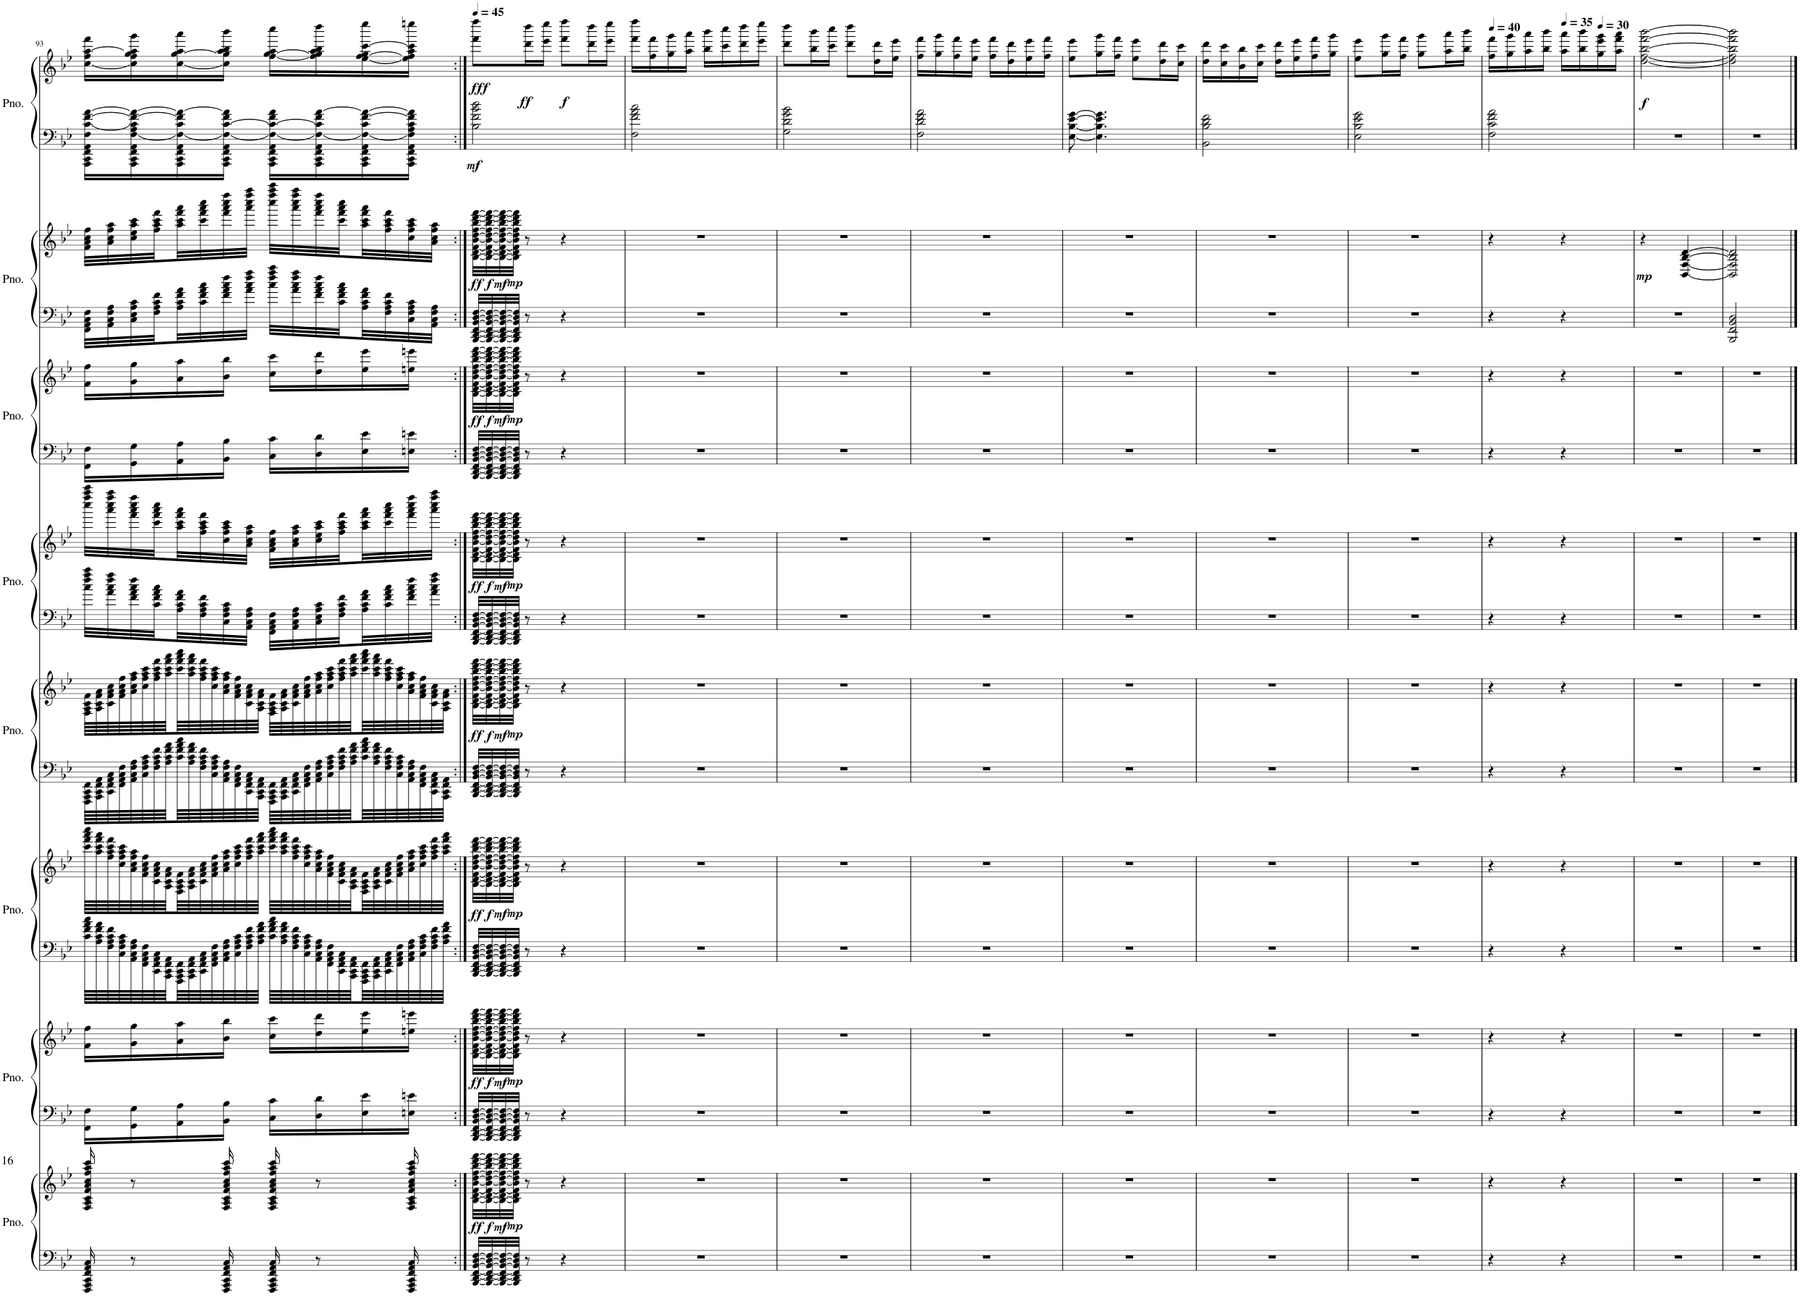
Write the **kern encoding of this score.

**kern	**kern	**dynam	**kern	**kern	**dynam	**kern	**kern	**dynam	**kern	**kern	**dynam	**kern	**kern	**dynam	**kern	**kern	**dynam	**kern	**kern	**dynam	**kern	**kern	**dynam
*part8	*part8	*part8	*part7	*part7	*part7	*part6	*part6	*part6	*part5	*part5	*part5	*part4	*part4	*part4	*part3	*part3	*part3	*part2	*part2	*part2	*part1	*part1	*part1
*staff16	*staff15	*staff15/16	*staff14	*staff13	*staff13/14	*staff12	*staff11	*staff11/12	*staff10	*staff9	*staff9/10	*staff8	*staff7	*staff7/8	*staff6	*staff5	*staff5/6	*staff4	*staff3	*staff3/4	*staff2	*staff1	*staff1/2
*I"Piano	*	*	*I"Piano	*	*	*I"Piano	*	*	*I"Piano	*	*	*I"Piano	*	*	*I"Piano	*	*	*I"Piano	*	*	*I"Piano	*	*
*I'Pno.	*	*	*I'Pno.	*	*	*I'Pno.	*	*	*I'Pno.	*	*	*I'Pno.	*	*	*I'Pno.	*	*	*I'Pno.	*	*	*I'Pno.	*	*
!!LO:PB:g=z
*clefF4	*clefG2	*	*clefF4	*clefG2	*	*clefF4	*clefG2	*	*clefF4	*clefG2	*	*clefF4	*clefG2	*	*clefF4	*clefG2	*	*clefF4	*clefG2	*	*clefF4	*clefG2	*
*k[b-e-]	*k[b-e-]	*	*k[b-e-]	*k[b-e-]	*	*k[b-e-]	*k[b-e-]	*	*k[b-e-]	*k[b-e-]	*	*k[b-e-]	*k[b-e-]	*	*k[b-e-]	*k[b-e-]	*	*k[b-e-]	*k[b-e-]	*	*k[b-e-]	*k[b-e-]	*
*M2/4	*M2/4	*	*M2/4	*M2/4	*	*M2/4	*M2/4	*	*M2/4	*M2/4	*	*M2/4	*M2/4	*	*M2/4	*M2/4	*	*M2/4	*M2/4	*	*M2/4	*M2/4	*
=93	=93	=93	=93	=93	=93	=93	=93	=93	=93	=93	=93	=93	=93	=93	=93	=93	=93	=93	=93	=93	=93	=93	=93
16FFF/ 16AAA/ 16CC/ 16FF/ 16AA/ 16C/	16F/ 16A/ 16c/ 16f/ 16a/ 16cc/ 16ff/ 16aa/ 16ccc/	.	16FF\ 16F\LL	16f\ 16ff\LL	.	64c\ 64f\ 64a\ 64cc\LLLL	64ccc\ 64fff\ 64aaa\ 64cccc\LLLL	.	64FFF\ 64AAA\ 64CC\ 64FF\LLLL	64F\ 64A\ 64c\ 64f\LLLL	.	32cc\ 32ff\ 32aa\ 32ccc\LLL	32cccc\ 32ffff\ 32aaaa\ 32ccccc\LLL	.	16FF\ 16F\LL	16f\ 16ff\LL	.	32FF\ 32AA\ 32C\ 32F\LLL	32f\ 32a\ 32cc\ 32ff\LLL	.	16AAA\ 16CC\ 16FF\ 16AA\ 16F\ [16c\ [16f\ [16a\LL	[16cc\ 16ff\ [16aa\ 16fff\LL	.
.	.	.	.	.	.	64A\ 64c\ 64f\ 64a\	64aa\ 64ccc\ 64fff\ 64aaa\	.	64AAA\ 64CC\ 64FF\ 64AA\	64A\ 64c\ 64f\ 64a\	.	.	.	.	.	.	.	.	.	.	.	.	.
.	.	.	.	.	.	64F\ 64A\ 64c\ 64f\	64ff\ 64aa\ 64ccc\ 64fff\	.	64CC\ 64FF\ 64AA\ 64C\	64c\ 64f\ 64a\ 64cc\	.	32a\ 32cc\ 32ff\ 32aa\	32aaa\ 32cccc\ 32ffff\ 32aaaa\	.	.	.	.	32AA\ 32C\ 32F\ 32A\	32a\ 32cc\ 32ff\ 32aa\	.	.	.	.
.	.	.	.	.	.	64C\ 64F\ 64A\ 64c\	64cc\ 64ff\ 64aa\ 64ccc\	.	64FF\ 64AA\ 64C\ 64F\	64f\ 64a\ 64cc\ 64ff\	.	.	.	.	.	.	.	.	.	.	.	.	.
8r	8r	.	16GG\ 16G\	16g\ 16gg\	.	64AA\ 64C\ 64F\ 64A\	64a\ 64cc\ 64ff\ 64aa\	.	64AA\ 64C\ 64F\ 64A\	64a\ 64cc\ 64ff\ 64aa\	.	32f\ 32a\ 32cc\ 32ff\	32fff\ 32aaa\ 32cccc\ 32ffff\	.	16GG\ 16G\	16g\ 16gg\	.	32C\ 32E-\ 32A\ 32c\	32cc\ 32ee-\ 32aa\ 32ccc\	.	16AAA\ 16CC\ 16FF\ 16AA\ [16F\ 16A\ 16c\] 16f\_ 16a\_	16cc\] 16ff\ 16gg\ 16aa\] 16ggg\	.
.	.	.	.	.	.	64FF\ 64AA\ 64C\ 64F\	64f\ 64a\ 64cc\ 64ff\	.	64C\ 64F\ 64A\ 64c\	64cc\ 64ff\ 64aa\ 64ccc\	.	.	.	.	.	.	.	.	.	.	.	.	.
.	.	.	.	.	.	64CC\ 64FF\ 64AA\ 64C\	64c\ 64f\ 64a\ 64cc\	.	64F\ 64A\ 64c\ 64f\	64ff\ 64aa\ 64ccc\ 64fff\	.	32c\ 32f\ 32a\ 32cc\	32ccc\ 32fff\ 32aaa\ 32cccc\	.	.	.	.	32F\ 32A\ 32c\ 32f\	32ff\ 32aa\ 32ccc\ 32fff\	.	.	.	.
.	.	.	.	.	.	64AAA\ 64CC\ 64FF\ 64AA\	64A\ 64c\ 64f\ 64a\	.	64A\ 64c\ 64f\ 64a\	64aa\ 64ccc\ 64fff\ 64aaa\	.	.	.	.	.	.	.	.	.	.	.	.	.
.	.	.	16AA\ 16A\	16a\ 16aa\	.	64FFF\ 64AAA\ 64CC\ 64FF\	64F\ 64A\ 64c\ 64f\	.	64c\ 64f\ 64a\ 64cc\	64ccc\ 64fff\ 64aaa\ 64cccc\	.	32A\ 32c\ 32f\ 32a\	32aa\ 32ccc\ 32fff\ 32aaa\	.	16AA\ 16A\	16a\ 16aa\	.	32A\ 32c\ 32f\ 32a\	32aa\ 32ccc\ 32fff\ 32aaa\	.	16AAA\ 16CC\ 16FF\ 16AA\ 16F\_ 16c\ 16f\] 16a\_	[16cc\ [16gg\ 16aa\ 16aaa\	.
.	.	.	.	.	.	64AAA\ 64CC\ 64FF\ 64AA\	64A\ 64c\ 64f\ 64a\	.	64A\ 64c\ 64f\ 64a\	64aa\ 64ccc\ 64fff\ 64aaa\	.	.	.	.	.	.	.	.	.	.	.	.	.
.	.	.	.	.	.	64CC\ 64FF\ 64AA\ 64C\	64c\ 64f\ 64a\ 64cc\	.	64F\ 64A\ 64c\ 64f\	64ff\ 64aa\ 64ccc\ 64fff\	.	32F\ 32A\ 32c\ 32f\	32ff\ 32aa\ 32ccc\ 32fff\	.	.	.	.	32c\ 32f\ 32a\ 32cc\	32ccc\ 32fff\ 32aaa\ 32cccc\	.	.	.	.
.	.	.	.	.	.	64FF\ 64AA\ 64C\ 64F\	64f\ 64a\ 64cc\ 64ff\	.	64C\ 64F\ 64A\ 64c\	64cc\ 64ff\ 64aa\ 64ccc\	.	.	.	.	.	.	.	.	.	.	.	.	.
16FFF/ 16AAA/ 16CC/ 16FF/ 16AA/ 16C/	16F/ 16A/ 16c/ 16f/ 16a/ 16cc/ 16ff/ 16aa/ 16ccc/	.	16BB-\ 16B-\JJ	16b-\ 16bb-\JJ	.	64AA\ 64C\ 64F\ 64A\	64a\ 64cc\ 64ff\ 64aa\	.	64AA\ 64C\ 64F\ 64A\	64a\ 64cc\ 64ff\ 64aa\	.	32C\ 32F\ 32A\ 32c\	32cc\ 32ff\ 32aa\ 32ccc\	.	16BB-\ 16B-\JJ	16b-\ 16bb-\JJ	.	32f\ 32a\ 32cc\ 32ff\	32fff\ 32aaa\ 32cccc\ 32ffff\	.	16AAA\ 16CC\ 16FF\ 16AA\ 16F\_ [16c\ 16f\ 16a\]JJ	16cc\] 16gg\] 16aa\ 16bb-\ 16bbb-\JJ	.
.	.	.	.	.	.	64C\ 64F\ 64A\ 64c\	64cc\ 64ff\ 64aa\ 64ccc\	.	64FF\ 64AA\ 64C\ 64F\	64f\ 64a\ 64cc\ 64ff\	.	.	.	.	.	.	.	.	.	.	.	.	.
.	.	.	.	.	.	64F\ 64A\ 64c\ 64f\	64ff\ 64aa\ 64ccc\ 64fff\	.	64CC\ 64FF\ 64AA\ 64C\	64c\ 64f\ 64a\ 64cc\	.	32AA\ 32C\ 32F\ 32A\JJJ	32a\ 32cc\ 32ff\ 32aa\JJJ	.	.	.	.	32a\ 32cc\ 32ff\ 32aa\JJJ	32aaa\ 32cccc\ 32ffff\ 32aaaa\JJJ	.	.	.	.
.	.	.	.	.	.	64A\ 64c\ 64f\ 64a\JJJJ	64aa\ 64ccc\ 64fff\ 64aaa\JJJJ	.	64AAA\ 64CC\ 64FF\ 64AA\JJJJ	64A\ 64c\ 64f\ 64a\JJJJ	.	.	.	.	.	.	.	.	.	.	.	.	.
16FFF/ 16AAA/ 16CC/ 16FF/ 16AA/ 16C/	16F/ 16A/ 16c/ 16f/ 16a/ 16cc/ 16ff/ 16aa/ 16ccc/	.	16C\ 16c\LL	16cc\ 16ccc\LL	.	64c\ 64f\ 64a\ 64cc\LLLL	64ccc\ 64fff\ 64aaa\ 64cccc\LLLL	.	64FFF\ 64AAA\ 64CC\ 64FF\LLLL	64F\ 64A\ 64c\ 64f\LLLL	.	32FF\ 32AA\ 32C\ 32F\LLL	32f\ 32a\ 32cc\ 32ff\LLL	.	16C\ 16c\LL	16cc\ 16ccc\LL	.	32cc\ 32ff\ 32aa\ 32ccc\LLL	32cccc\ 32ffff\ 32aaaa\ 32ccccc\LLL	.	16AAA\ 16CC\ 16FF\ 16AA\ 16F\_ 16c\_ 16f\ 16a\LL	[16ff\ [16gg\ 16aa\ 16cccc\LL	.
.	.	.	.	.	.	64A\ 64c\ 64f\ 64a\	64aa\ 64ccc\ 64fff\ 64aaa\	.	64AAA\ 64CC\ 64FF\ 64AA\	64A\ 64c\ 64f\ 64a\	.	.	.	.	.	.	.	.	.	.	.	.	.
.	.	.	.	.	.	64F\ 64A\ 64c\ 64f\	64ff\ 64aa\ 64ccc\ 64fff\	.	64CC\ 64FF\ 64AA\ 64C\	64c\ 64f\ 64a\ 64cc\	.	32AA\ 32C\ 32F\ 32A\	32a\ 32cc\ 32ff\ 32aa\	.	.	.	.	32a\ 32cc\ 32ff\ 32aa\	32aaa\ 32cccc\ 32ffff\ 32aaaa\	.	.	.	.
.	.	.	.	.	.	64C\ 64F\ 64A\ 64c\	64cc\ 64ff\ 64aa\ 64ccc\	.	64FF\ 64AA\ 64C\ 64F\	64f\ 64a\ 64cc\ 64ff\	.	.	.	.	.	.	.	.	.	.	.	.	.
8r	8r	.	16D\ 16d\	16dd\ 16ddd\	.	64AA\ 64C\ 64F\ 64A\	64a\ 64cc\ 64ff\ 64aa\	.	64AA\ 64C\ 64F\ 64A\	64a\ 64cc\ 64ff\ 64aa\	.	32C\ 32E-\ 32A\ 32c\	32cc\ 32ee-\ 32aa\ 32ccc\	.	16D\ 16d\	16dd\ 16ddd\	.	32f\ 32a\ 32cc\ 32ff\	32fff\ 32aaa\ 32cccc\ 32ffff\	.	16AAA\ 16CC\ 16FF\ 16AA\ 16F\_ 16c\] 16f\ [16a\	16ff\] 16gg\] 16aa\ 16bb-\ 16dddd\	.
.	.	.	.	.	.	64FF\ 64AA\ 64C\ 64F\	64f\ 64a\ 64cc\ 64ff\	.	64C\ 64F\ 64A\ 64c\	64cc\ 64ff\ 64aa\ 64ccc\	.	.	.	.	.	.	.	.	.	.	.	.	.
.	.	.	.	.	.	64CC\ 64FF\ 64AA\ 64C\	64c\ 64f\ 64a\ 64cc\	.	64F\ 64A\ 64c\ 64f\	64ff\ 64aa\ 64ccc\ 64fff\	.	32F\ 32A\ 32c\ 32f\	32ff\ 32aa\ 32ccc\ 32fff\	.	.	.	.	32c\ 32f\ 32a\ 32cc\	32ccc\ 32fff\ 32aaa\ 32cccc\	.	.	.	.
.	.	.	.	.	.	64AAA\ 64CC\ 64FF\ 64AA\	64A\ 64c\ 64f\ 64a\	.	64A\ 64c\ 64f\ 64a\	64aa\ 64ccc\ 64fff\ 64aaa\	.	.	.	.	.	.	.	.	.	.	.	.	.
.	.	.	16E-\ 16e-\	16ee-\ 16eee-\	.	64FFF\ 64AAA\ 64CC\ 64FF\	64F\ 64A\ 64c\ 64f\	.	64c\ 64f\ 64a\ 64cc\	64ccc\ 64fff\ 64aaa\ 64cccc\	.	32A\ 32c\ 32f\ 32a\	32aa\ 32ccc\ 32fff\ 32aaa\	.	16E-\ 16e-\	16ee-\ 16eee-\	.	32A\ 32c\ 32f\ 32a\	32aa\ 32ccc\ 32fff\ 32aaa\	.	16AAA\ 16CC\ 16FF\ 16AA\ 16F\_ 16c\ [16f\ 16a\_	[16ee-\ [16ff\ 16gg\ [16ccc\ 16eeee-\	.
.	.	.	.	.	.	64AAA\ 64CC\ 64FF\ 64AA\	64A\ 64c\ 64f\ 64a\	.	64A\ 64c\ 64f\ 64a\	64aa\ 64ccc\ 64fff\ 64aaa\	.	.	.	.	.	.	.	.	.	.	.	.	.
.	.	.	.	.	.	64CC\ 64FF\ 64AA\ 64C\	64c\ 64f\ 64a\ 64cc\	.	64F\ 64A\ 64c\ 64f\	64ff\ 64aa\ 64ccc\ 64fff\	.	32c\ 32f\ 32a\ 32cc\	32ccc\ 32fff\ 32aaa\ 32cccc\	.	.	.	.	32F\ 32A\ 32c\ 32f\	32ff\ 32aa\ 32ccc\ 32fff\	.	.	.	.
.	.	.	.	.	.	64FF\ 64AA\ 64C\ 64F\	64f\ 64a\ 64cc\ 64ff\	.	64C\ 64F\ 64A\ 64c\	64cc\ 64ff\ 64aa\ 64ccc\	.	.	.	.	.	.	.	.	.	.	.	.	.
16FFF/ 16AAA/ 16CC/ 16FF/ 16AA/ 16C/	16F/ 16A/ 16c/ 16f/ 16a/ 16cc/ 16ff/ 16aa/ 16ccc/	.	16En\ 16en\JJ	16een\ 16eeen\JJ	.	64AA\ 64C\ 64F\ 64A\	64a\ 64cc\ 64ff\ 64aa\	.	64AA\ 64C\ 64F\ 64A\	64a\ 64cc\ 64ff\ 64aa\	.	32f\ 32a\ 32cc\ 32ff\	32fff\ 32aaa\ 32cccc\ 32ffff\	.	16En\ 16en\JJ	16een\ 16eeen\JJ	.	32C\ 32F\ 32A\ 32c\	32cc\ 32ff\ 32aa\ 32ccc\	.	16AAA\ 16CC\ 16FF\ 16AA\ 16F\] 16A\ 16c\ 16f\] 16a\]JJ	16ee-\] 16ff\] 16aa\ 16ccc\] 16eeeen\JJ	.
.	.	.	.	.	.	64C\ 64F\ 64A\ 64c\	64cc\ 64ff\ 64aa\ 64ccc\	.	64FF\ 64AA\ 64C\ 64F\	64f\ 64a\ 64cc\ 64ff\	.	.	.	.	.	.	.	.	.	.	.	.	.
.	.	.	.	.	.	64F\ 64A\ 64c\ 64f\	64ff\ 64aa\ 64ccc\ 64fff\	.	64CC\ 64FF\ 64AA\ 64C\	64c\ 64f\ 64a\ 64cc\	.	32a\ 32cc\ 32ff\ 32aa\JJJ	32aaa\ 32cccc\ 32ffff\ 32aaaa\JJJ	.	.	.	.	32AA\ 32C\ 32F\ 32A\JJJ	32a\ 32cc\ 32ff\ 32aa\JJJ	.	.	.	.
.	.	.	.	.	.	64A\ 64c\ 64f\ 64a\JJJJ	64aa\ 64ccc\ 64fff\ 64aaa\JJJJ	.	64AAA\ 64CC\ 64FF\ 64AA\JJJJ	64A\ 64c\ 64f\ 64a\JJJJ	.	.	.	.	.	.	.	.	.	.	.	.	.
=94:|!	=94:|!	=94:|!	=94:|!	=94:|!	=94:|!	=94:|!	=94:|!	=94:|!	=94:|!	=94:|!	=94:|!	=94:|!	=94:|!	=94:|!	=94:|!	=94:|!	=94:|!	=94:|!	=94:|!	=94:|!	=94:|!	=94:|!	=94:|!
*	*	*	*	*	*	*	*	*	*	*	*	*	*	*	*	*	*	*	*	*	*	*MM45	*
!	!	!LO:DY:b	!	!	!LO:DY:b	!	!	!LO:DY:b	!	!	!LO:DY:b	!	!	!LO:DY:b	!	!	!LO:DY:b	!	!	!LO:DY:b	!	!	!LO:DY:b=2
!	!	!	!	!	!	!	!	!	!	!	!	!	!	!	!	!	!	!	!	!	!	!	!LO:DY:n=1:b
[32BBB-/ [32DD/ [32FF/ [32BB-/ [32D/ [32F/LLL	[32B-\ [32d\ [32f\ [32b-\ [32dd\ [32ff\ [32bb-\ [32ddd\ [32fff\LLL	ff	[32BBB-/ [32DD/ [32FF/ [32BB-/ [32D/ [32F/LLL	[32B-\ [32d\ [32f\ [32b-\ [32dd\ [32ff\ [32bb-\ [32ddd\ [32fff\LLL	ff	[32BBB-/ [32DD/ [32FF/ [32BB-/ [32D/ [32F/LLL	[32B-\ [32d\ [32f\ [32b-\ [32dd\ [32ff\ [32bb-\ [32ddd\ [32fff\LLL	ff	[32BBB-/ [32DD/ [32FF/ [32BB-/ [32D/ [32F/LLL	[32B-\ [32d\ [32f\ [32b-\ [32dd\ [32ff\ [32bb-\ [32ddd\ [32fff\LLL	ff	[32BBB-/ [32DD/ [32FF/ [32BB-/ [32D/ [32F/LLL	[32B-\ [32d\ [32f\ [32b-\ [32dd\ [32ff\ [32bb-\ [32ddd\ [32fff\LLL	ff	[32BBB-/ [32DD/ [32FF/ [32BB-/ [32D/ [32F/LLL	[32B-\ [32d\ [32f\ [32b-\ [32dd\ [32ff\ [32bb-\ [32ddd\ [32fff\LLL	ff	[32BBB-/ [32DD/ [32FF/ [32BB-/ [32D/ [32F/LLL	[32B-\ [32d\ [32f\ [32b-\ [32dd\ [32ff\ [32bb-\ [32ddd\ [32fff\LLL	ff	2B-\ 2f\ 2b-\ 2dd\	8fff\ 8ffff\L	mf fff
!	!	!LO:DY:b	!	!	!LO:DY:b	!	!	!LO:DY:b	!	!	!LO:DY:b	!	!	!LO:DY:b	!	!	!LO:DY:b	!	!	!LO:DY:b	!	!	!
32BBB-/_ 32DD/_ 32FF/_ 32BB-/_ 32D/_ 32F/_	32B-\_ 32d\_ 32f\_ 32b-\_ 32dd\_ 32ff\_ 32bb-\_ 32ddd\_ 32fff\_	f	32BBB-/_ 32DD/_ 32FF/_ 32BB-/_ 32D/_ 32F/_	32B-\_ 32d\_ 32f\_ 32b-\_ 32dd\_ 32ff\_ 32bb-\_ 32ddd\_ 32fff\_	f	32BBB-/_ 32DD/_ 32FF/_ 32BB-/_ 32D/_ 32F/_	32B-\_ 32d\_ 32f\_ 32b-\_ 32dd\_ 32ff\_ 32bb-\_ 32ddd\_ 32fff\_	f	32BBB-/_ 32DD/_ 32FF/_ 32BB-/_ 32D/_ 32F/_	32B-\_ 32d\_ 32f\_ 32b-\_ 32dd\_ 32ff\_ 32bb-\_ 32ddd\_ 32fff\_	f	32BBB-/_ 32DD/_ 32FF/_ 32BB-/_ 32D/_ 32F/_	32B-\_ 32d\_ 32f\_ 32b-\_ 32dd\_ 32ff\_ 32bb-\_ 32ddd\_ 32fff\_	f	32BBB-/_ 32DD/_ 32FF/_ 32BB-/_ 32D/_ 32F/_	32B-\_ 32d\_ 32f\_ 32b-\_ 32dd\_ 32ff\_ 32bb-\_ 32ddd\_ 32fff\_	f	32BBB-/_ 32DD/_ 32FF/_ 32BB-/_ 32D/_ 32F/_	32B-\_ 32d\_ 32f\_ 32b-\_ 32dd\_ 32ff\_ 32bb-\_ 32ddd\_ 32fff\_	f	.	.	.
!	!	!LO:DY:b	!	!	!LO:DY:b	!	!	!LO:DY:b	!	!	!LO:DY:b	!	!	!LO:DY:b	!	!	!LO:DY:b	!	!	!LO:DY:b	!	!	!
32BBB-/_ 32DD/_ 32FF/_ 32BB-/_ 32D/_ 32F/_	32B-\_ 32d\_ 32f\_ 32b-\_ 32dd\_ 32ff\_ 32bb-\_ 32ddd\_ 32fff\_	mf	32BBB-/_ 32DD/_ 32FF/_ 32BB-/_ 32D/_ 32F/_	32B-\_ 32d\_ 32f\_ 32b-\_ 32dd\_ 32ff\_ 32bb-\_ 32ddd\_ 32fff\_	mf	32BBB-/_ 32DD/_ 32FF/_ 32BB-/_ 32D/_ 32F/_	32B-\_ 32d\_ 32f\_ 32b-\_ 32dd\_ 32ff\_ 32bb-\_ 32ddd\_ 32fff\_	mf	32BBB-/_ 32DD/_ 32FF/_ 32BB-/_ 32D/_ 32F/_	32B-\_ 32d\_ 32f\_ 32b-\_ 32dd\_ 32ff\_ 32bb-\_ 32ddd\_ 32fff\_	mf	32BBB-/_ 32DD/_ 32FF/_ 32BB-/_ 32D/_ 32F/_	32B-\_ 32d\_ 32f\_ 32b-\_ 32dd\_ 32ff\_ 32bb-\_ 32ddd\_ 32fff\_	mf	32BBB-/_ 32DD/_ 32FF/_ 32BB-/_ 32D/_ 32F/_	32B-\_ 32d\_ 32f\_ 32b-\_ 32dd\_ 32ff\_ 32bb-\_ 32ddd\_ 32fff\_	mf	32BBB-/_ 32DD/_ 32FF/_ 32BB-/_ 32D/_ 32F/_	32B-\_ 32d\_ 32f\_ 32b-\_ 32dd\_ 32ff\_ 32bb-\_ 32ddd\_ 32fff\_	mf	.	.	.
!	!	!LO:DY:b	!	!	!LO:DY:b	!	!	!LO:DY:b	!	!	!LO:DY:b	!	!	!LO:DY:b	!	!	!LO:DY:b	!	!	!LO:DY:b	!	!	!
32BBB-/] 32DD/] 32FF/] 32BB-/] 32D/] 32F/]JJJ	32B-\] 32d\] 32f\] 32b-\] 32dd\] 32ff\] 32bb-\] 32ddd\] 32fff\]JJJ	mp	32BBB-/] 32DD/] 32FF/] 32BB-/] 32D/] 32F/]JJJ	32B-\] 32d\] 32f\] 32b-\] 32dd\] 32ff\] 32bb-\] 32ddd\] 32fff\]JJJ	mp	32BBB-/] 32DD/] 32FF/] 32BB-/] 32D/] 32F/]JJJ	32B-\] 32d\] 32f\] 32b-\] 32dd\] 32ff\] 32bb-\] 32ddd\] 32fff\]JJJ	mp	32BBB-/] 32DD/] 32FF/] 32BB-/] 32D/] 32F/]JJJ	32B-\] 32d\] 32f\] 32b-\] 32dd\] 32ff\] 32bb-\] 32ddd\] 32fff\]JJJ	mp	32BBB-/] 32DD/] 32FF/] 32BB-/] 32D/] 32F/]JJJ	32B-\] 32d\] 32f\] 32b-\] 32dd\] 32ff\] 32bb-\] 32ddd\] 32fff\]JJJ	mp	32BBB-/] 32DD/] 32FF/] 32BB-/] 32D/] 32F/]JJJ	32B-\] 32d\] 32f\] 32b-\] 32dd\] 32ff\] 32bb-\] 32ddd\] 32fff\]JJJ	mp	32BBB-/] 32DD/] 32FF/] 32BB-/] 32D/] 32F/]JJJ	32B-\] 32d\] 32f\] 32b-\] 32dd\] 32ff\] 32bb-\] 32ddd\] 32fff\]JJJ	mp	.	.	.
!	!	!	!	!	!	!	!	!	!	!	!	!	!	!	!	!	!	!	!	!	!	!	!LO:DY:n=2:b
8r	8r	.	8r	8r	.	8r	8r	.	8r	8r	.	8r	8r	.	8r	8r	.	8r	8r	.	.	16ddd\ 16dddd\L	ff
.	.	.	.	.	.	.	.	.	.	.	.	.	.	.	.	.	.	.	.	.	.	16eee-\ 16eeee-\JJ	.
!	!	!	!	!	!	!	!	!	!	!	!	!	!	!	!	!	!	!	!	!	!	!	!LO:DY:n=3:b
4r	4r	.	4r	4r	.	4r	4r	.	4r	4r	.	4r	4r	.	4r	4r	.	4r	4r	.	.	8fff\ 8ffff\L	f
.	.	.	.	.	.	.	.	.	.	.	.	.	.	.	.	.	.	.	.	.	.	16ddd\ 16dddd\L	.
.	.	.	.	.	.	.	.	.	.	.	.	.	.	.	.	.	.	.	.	.	.	16eee-\ 16eeee-\JJ	.
=95	=95	=95	=95	=95	=95	=95	=95	=95	=95	=95	=95	=95	=95	=95	=95	=95	=95	=95	=95	=95	=95	=95	=95
2r	2r	.	2r	2r	.	2r	2r	.	2r	2r	.	2r	2r	.	2r	2r	.	2r	2r	.	2F\ 2f\ 2a\ 2cc\	16fff\ 16ffff\LL	.
.	.	.	.	.	.	.	.	.	.	.	.	.	.	.	.	.	.	.	.	.	.	16ff\ 16fff\	.
.	.	.	.	.	.	.	.	.	.	.	.	.	.	.	.	.	.	.	.	.	.	16gg\ 16ggg\	.
.	.	.	.	.	.	.	.	.	.	.	.	.	.	.	.	.	.	.	.	.	.	16aa\ 16aaa\JJ	.
.	.	.	.	.	.	.	.	.	.	.	.	.	.	.	.	.	.	.	.	.	.	16bb-\ 16bbb-\LL	.
.	.	.	.	.	.	.	.	.	.	.	.	.	.	.	.	.	.	.	.	.	.	16ccc\ 16cccc\	.
.	.	.	.	.	.	.	.	.	.	.	.	.	.	.	.	.	.	.	.	.	.	16ddd\ 16dddd\	.
.	.	.	.	.	.	.	.	.	.	.	.	.	.	.	.	.	.	.	.	.	.	16eee-\ 16eeee-\JJ	.
=96	=96	=96	=96	=96	=96	=96	=96	=96	=96	=96	=96	=96	=96	=96	=96	=96	=96	=96	=96	=96	=96	=96	=96
2r	2r	.	2r	2r	.	2r	2r	.	2r	2r	.	2r	2r	.	2r	2r	.	2r	2r	.	2G\ 2d\ 2g\ 2b-\	8ddd\ 8dddd\L	.
.	.	.	.	.	.	.	.	.	.	.	.	.	.	.	.	.	.	.	.	.	.	16bb-\ 16bbb-\L	.
.	.	.	.	.	.	.	.	.	.	.	.	.	.	.	.	.	.	.	.	.	.	16ccc\ 16cccc\JJ	.
.	.	.	.	.	.	.	.	.	.	.	.	.	.	.	.	.	.	.	.	.	.	8ddd\ 8dddd\L	.
.	.	.	.	.	.	.	.	.	.	.	.	.	.	.	.	.	.	.	.	.	.	16dd\ 16ddd\L	.
.	.	.	.	.	.	.	.	.	.	.	.	.	.	.	.	.	.	.	.	.	.	16ee-\ 16eee-\JJ	.
=97	=97	=97	=97	=97	=97	=97	=97	=97	=97	=97	=97	=97	=97	=97	=97	=97	=97	=97	=97	=97	=97	=97	=97
2r	2r	.	2r	2r	.	2r	2r	.	2r	2r	.	2r	2r	.	2r	2r	.	2r	2r	.	2F\ 2d\ 2f\ 2a\	16ff\ 16fff\LL	.
.	.	.	.	.	.	.	.	.	.	.	.	.	.	.	.	.	.	.	.	.	.	16gg\ 16ggg\	.
.	.	.	.	.	.	.	.	.	.	.	.	.	.	.	.	.	.	.	.	.	.	16ff\ 16fff\	.
.	.	.	.	.	.	.	.	.	.	.	.	.	.	.	.	.	.	.	.	.	.	16ee-\ 16eee-\JJ	.
.	.	.	.	.	.	.	.	.	.	.	.	.	.	.	.	.	.	.	.	.	.	16ff\ 16fff\LL	.
.	.	.	.	.	.	.	.	.	.	.	.	.	.	.	.	.	.	.	.	.	.	16dd\ 16ddd\	.
.	.	.	.	.	.	.	.	.	.	.	.	.	.	.	.	.	.	.	.	.	.	16ee-\ 16eee-\	.
.	.	.	.	.	.	.	.	.	.	.	.	.	.	.	.	.	.	.	.	.	.	16ff\ 16fff\JJ	.
=98	=98	=98	=98	=98	=98	=98	=98	=98	=98	=98	=98	=98	=98	=98	=98	=98	=98	=98	=98	=98	=98	=98	=98
2r	2r	.	2r	2r	.	2r	2r	.	2r	2r	.	2r	2r	.	2r	2r	.	2r	2r	.	[8E-\ [8B-\ [8e-\ [8g\	8ee-\ 8eee-\L	.
.	.	.	.	.	.	.	.	.	.	.	.	.	.	.	.	.	.	.	.	.	4.E-\] 4.B-\] 4.e-\] 4.g\]	16gg\ 16ggg\L	.
.	.	.	.	.	.	.	.	.	.	.	.	.	.	.	.	.	.	.	.	.	.	16ff\ 16fff\JJ	.
.	.	.	.	.	.	.	.	.	.	.	.	.	.	.	.	.	.	.	.	.	.	8ee-\ 8eee-\L	.
.	.	.	.	.	.	.	.	.	.	.	.	.	.	.	.	.	.	.	.	.	.	16dd\ 16ddd\L	.
.	.	.	.	.	.	.	.	.	.	.	.	.	.	.	.	.	.	.	.	.	.	16cc\ 16ccc\JJ	.
=99	=99	=99	=99	=99	=99	=99	=99	=99	=99	=99	=99	=99	=99	=99	=99	=99	=99	=99	=99	=99	=99	=99	=99
2r	2r	.	2r	2r	.	2r	2r	.	2r	2r	.	2r	2r	.	2r	2r	.	2r	2r	.	2BB-\ 2B-\ 2d\ 2f\	16dd\ 16ddd\LL	.
.	.	.	.	.	.	.	.	.	.	.	.	.	.	.	.	.	.	.	.	.	.	16cc\ 16ccc\	.
.	.	.	.	.	.	.	.	.	.	.	.	.	.	.	.	.	.	.	.	.	.	16b-\ 16bb-\	.
.	.	.	.	.	.	.	.	.	.	.	.	.	.	.	.	.	.	.	.	.	.	16cc\ 16ccc\JJ	.
.	.	.	.	.	.	.	.	.	.	.	.	.	.	.	.	.	.	.	.	.	.	16dd\ 16ddd\LL	.
.	.	.	.	.	.	.	.	.	.	.	.	.	.	.	.	.	.	.	.	.	.	16ee-\ 16eee-\	.
.	.	.	.	.	.	.	.	.	.	.	.	.	.	.	.	.	.	.	.	.	.	16ff\ 16fff\	.
.	.	.	.	.	.	.	.	.	.	.	.	.	.	.	.	.	.	.	.	.	.	16gg\ 16ggg\JJ	.
=100	=100	=100	=100	=100	=100	=100	=100	=100	=100	=100	=100	=100	=100	=100	=100	=100	=100	=100	=100	=100	=100	=100	=100
2r	2r	.	2r	2r	.	2r	2r	.	2r	2r	.	2r	2r	.	2r	2r	.	2r	2r	.	2E-\ 2B-\ 2e-\ 2g\	8ee-\ 8eee-\L	.
.	.	.	.	.	.	.	.	.	.	.	.	.	.	.	.	.	.	.	.	.	.	16gg\ 16ggg\L	.
.	.	.	.	.	.	.	.	.	.	.	.	.	.	.	.	.	.	.	.	.	.	16ff\ 16fff\JJ	.
.	.	.	.	.	.	.	.	.	.	.	.	.	.	.	.	.	.	.	.	.	.	8gg\ 8ggg\L	.
.	.	.	.	.	.	.	.	.	.	.	.	.	.	.	.	.	.	.	.	.	.	16aa\ 16aaa\L	.
.	.	.	.	.	.	.	.	.	.	.	.	.	.	.	.	.	.	.	.	.	.	16bb-\ 16bbb-\JJ	.
=101	=101	=101	=101	=101	=101	=101	=101	=101	=101	=101	=101	=101	=101	=101	=101	=101	=101	=101	=101	=101	=101	=101	=101
*	*	*	*	*	*	*	*	*	*	*	*	*	*	*	*	*	*	*	*	*	*	*MM40	*
4r	4r	.	4r	4r	.	4r	4r	.	4r	4r	.	4r	4r	.	4r	4r	.	4r	4r	.	2F\ 2c\ 2f\ 2a\	16ff\ 16fff\LL	.
.	.	.	.	.	.	.	.	.	.	.	.	.	.	.	.	.	.	.	.	.	.	16gg\ 16ggg\	.
.	.	.	.	.	.	.	.	.	.	.	.	.	.	.	.	.	.	.	.	.	.	16aa\ 16aaa\	.
.	.	.	.	.	.	.	.	.	.	.	.	.	.	.	.	.	.	.	.	.	.	16bb-\ 16bbb-\JJ	.
*	*	*	*	*	*	*	*	*	*	*	*	*	*	*	*	*	*	*	*	*	*	*MM35	*
4r	4r	.	4r	4r	.	4r	4r	.	4r	4r	.	4r	4r	.	4r	4r	.	4r	4r	.	.	16aa\ 16aaa\LL	.
.	.	.	.	.	.	.	.	.	.	.	.	.	.	.	.	.	.	.	.	.	.	16bb-\ 16bbb-\	.
*	*	*	*	*	*	*	*	*	*	*	*	*	*	*	*	*	*	*	*	*	*	*MM30	*
.	.	.	.	.	.	.	.	.	.	.	.	.	.	.	.	.	.	.	.	.	.	16gg\ 16eee-\ 16ggg\	.
.	.	.	.	.	.	.	.	.	.	.	.	.	.	.	.	.	.	.	.	.	.	16aa\ 16fff\ 16aaa\JJ	.
=102	=102	=102	=102	=102	=102	=102	=102	=102	=102	=102	=102	=102	=102	=102	=102	=102	=102	=102	=102	=102	=102	=102	=102
!	!	!	!	!	!	!	!	!	!	!	!	!	!	!	!	!	!	!	!	!LO:DY:b	!	!	!LO:DY:b
2r	2r	.	2r	2r	.	2r	2r	.	2r	2r	.	2r	2r	.	2r	2r	.	2r	4r	mp	2r	[2dd\ [2ff\ [2bb-\ [2fff\ [2bbb-\	f
.	.	.	.	.	.	.	.	.	.	.	.	.	.	.	.	.	.	.	[4BB-/ [4F/ [4B-/ [4d/	.	.	.	.
=103	=103	=103	=103	=103	=103	=103	=103	=103	=103	=103	=103	=103	=103	=103	=103	=103	=103	=103	=103	=103	=103	=103	=103
2r	2r	.	2r	2r	.	2r	2r	.	2r	2r	.	2r	2r	.	2r	2r	.	2BBB-/ 2FF/ 2BB-/ 2D/	2BB-/] 2F/] 2B-/] 2d/]	.	2r	2dd\] 2ff\] 2bb-\] 2fff\] 2bbb-\]	.
==	==	==	==	==	==	==	==	==	==	==	==	==	==	==	==	==	==	==	==	==	==	==	==
*-	*-	*-	*-	*-	*-	*-	*-	*-	*-	*-	*-	*-	*-	*-	*-	*-	*-	*-	*-	*-	*-	*-	*-
